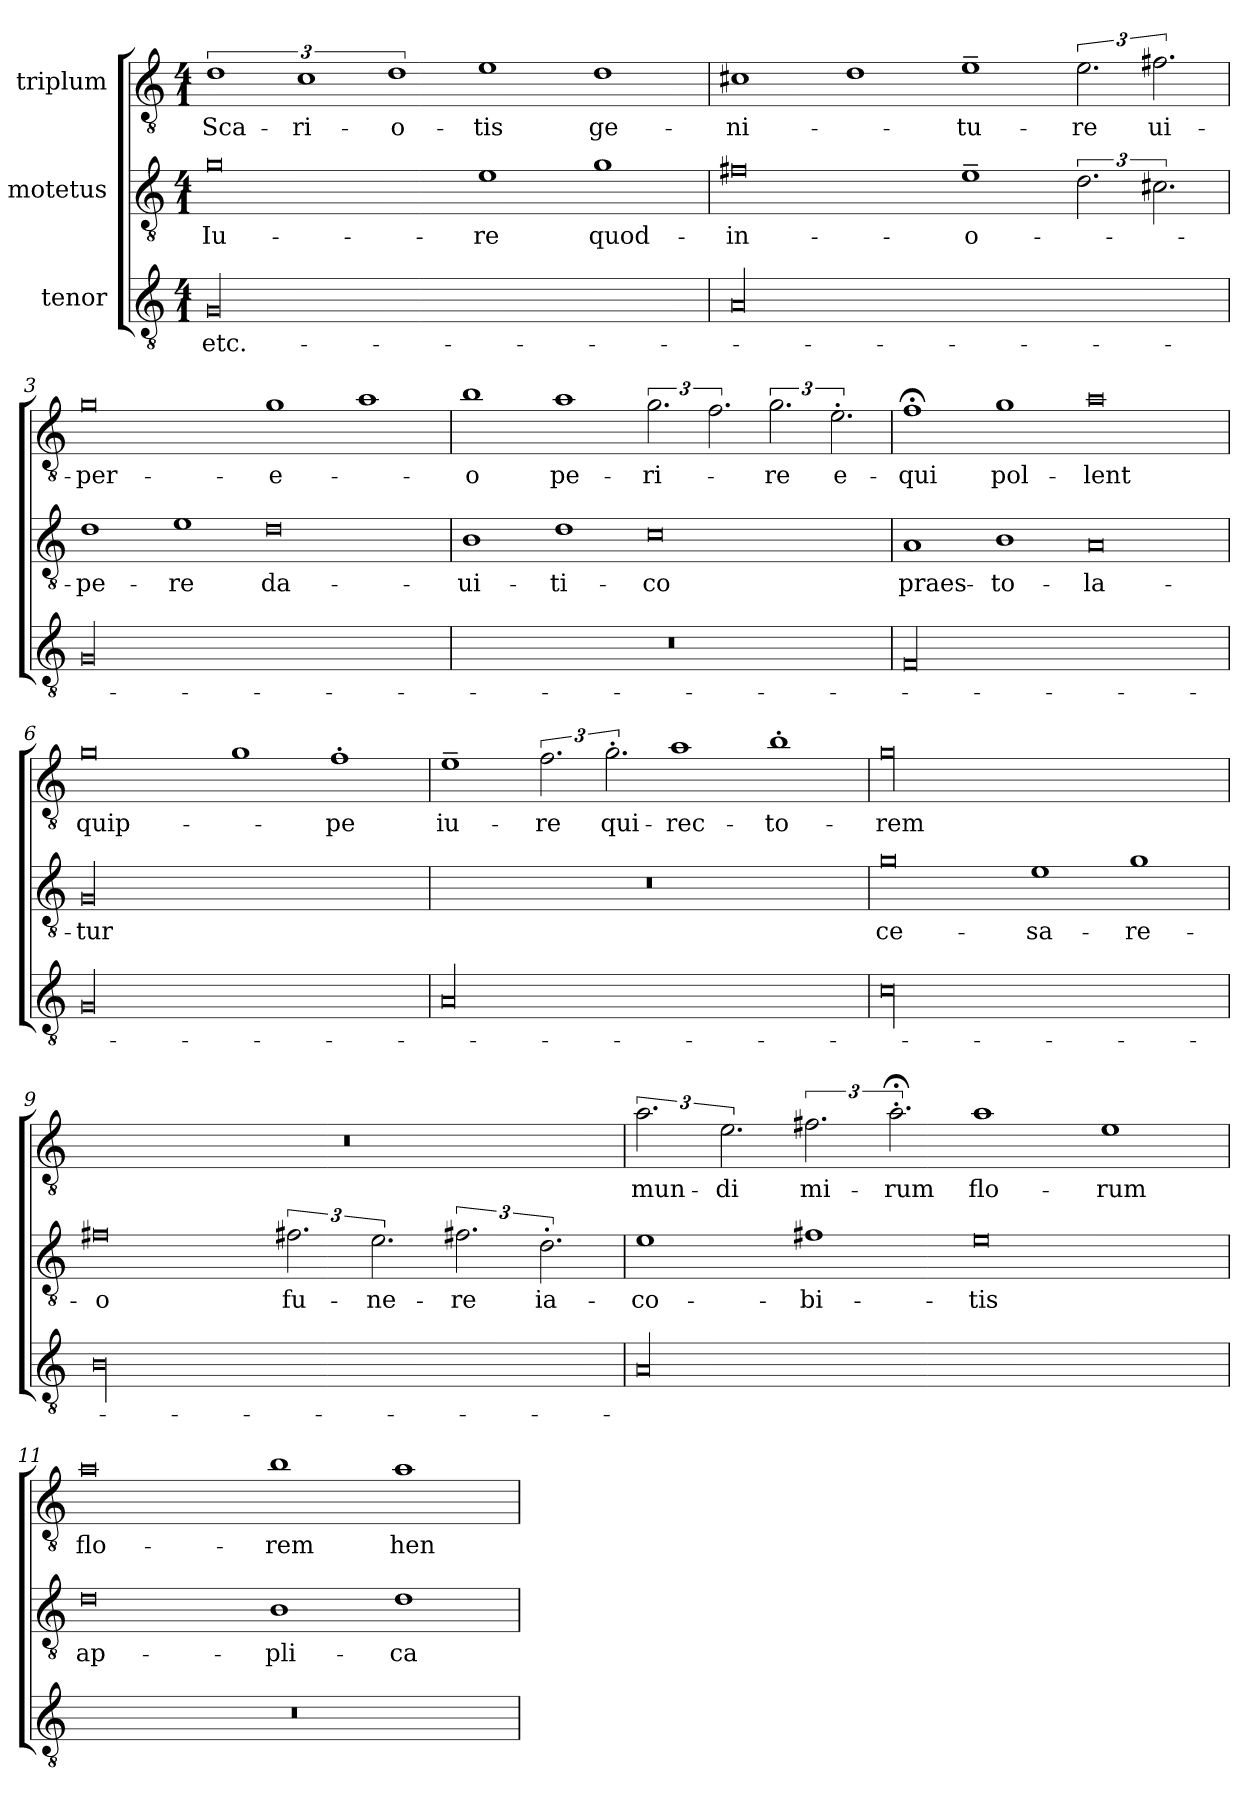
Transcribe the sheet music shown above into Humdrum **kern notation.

**kern	**text	**kern	**text	**kern	**text
*part3	*part3	*part2	*part2	*part1	*part1
*staff3	*staff3	*staff2	*staff2	*staff1	*staff1
*I"tenor	*	*I"motetus	*	*I"triplum	*
*clefGv2	*	*clefGv2	*	*clefGv2	*
*k[]	*	*k[]	*	*k[]	*
*C:	*	*C:	*	*C:	*
*M4/1	*	*M4/1	*	*M4/1	*
=1	=1	=1	=1	=1	=1
00G/	etc.-	0g\	Iu-	3%2d\	Sca-
.	.	.	.	3%2c\	-ri-
.	.	.	.	3%2d\	-o-
.	.	1e\	-re	1e\	-tis
.	.	1g\	quod-	1d\	ge-
=2	=2	=2	=2	=2	=2
00A/	.	0f#X\	in-	1c#X\	-ni-
.	.	.	.	1d\	.
.	.	1e~\	o-	1e~\	-tu-
.	.	3.d\	.	3.e\	-re
.	.	3.c#X\	.	3.f#X\	ui-
=3	=3	=3	=3	=3	=3
00G/	.	1d\	-pe-	0g\	-per-
.	.	1e\	-re	.	.
.	.	0d\	da-	1g\	-e-
.	.	.	.	1a\	.
=4	=4	=4	=4	=4	=4
00r	.	1B\	-ui-	1b\	-o
.	.	1d\	-ti-	1a\	pe-
.	.	0c\	-co	3.g\	-ri-
.	.	.	.	3.f\	.
.	.	.	.	3.g\	-re
.	.	.	.	3.e'\	e-
=5	=5	=5	=5	=5	=5
00F/	.	1A/	praes-	1f;<\	-qui
.	.	1B\	-to-	1g\	pol-
.	.	0A/	-la-	0a\	-lent
=6	=6	=6	=6	=6	=6
00G/	.	00G/	-tur	0g\	quip-
.	.	.	.	1g\	.
.	.	.	.	1f'\	-pe
=7	=7	=7	=7	=7	=7
00A/	.	00r	.	1e~\	iu-
.	.	.	.	3.f\	-re
.	.	.	.	3.g'\	qui-
.	.	.	.	1a\	rec-
.	.	.	.	1b'\	-to-
=8	=8	=8	=8	=8	=8
00c\	.	0g\	ce-	00g\	-rem
.	.	1e\	-sa-	.	.
.	.	1g\	-re-	.	.
=9	=9	=9	=9	=9	=9
00B\	.	0f#X\	-o	00r	.
.	.	3.f#X\	fu-	.	.
.	.	3.e\	-ne-	.	.
.	.	3.f#X\	-re	.	.
.	.	3.d'\	ia-	.	.
=10	=10	=10	=10	=10	=10
00A/	.	1e\	-co-	3.a\	mun-
.	.	.	.	3.e\	-di
.	.	1f#X\	-bi-	3.f#X\	mi-
.	.	.	.	3.a;<'\	-rum
.	.	0e\	-tis	1a\	flo-
.	.	.	.	1e\	-rum
=11	=11	=11	=11	=11	=11
00r	.	0d\	ap-	0a\	flo-
.	.	1B\	-pli-	1b\	-rem
.	.	1d\	-ca-	1a\	hen-
=	=	=	=	=	=
*-	*-	*-	*-	*-	*-
